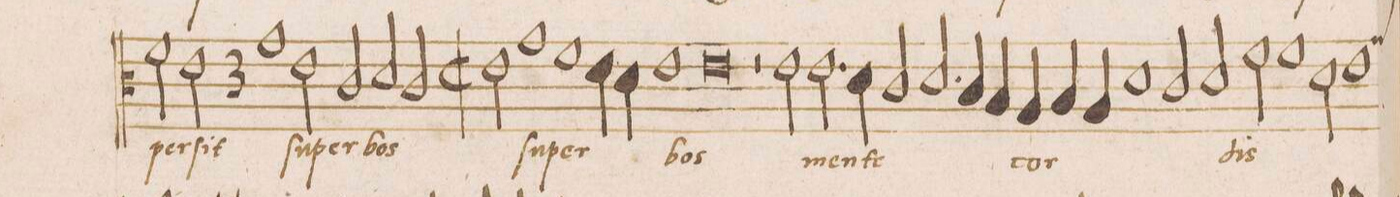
**kern	**text
*I"ALTVS	*
*clefC3	*
*k[]	*
*met(c|)	*
*M2/1	*
2f\	-per-
2e\	-ſit
=102	=102
3%2g	ſu-
3e\	-per-
3c/	.
3d/	-bos
3c/	.
=103	=103
2e\	ſu-
1g	-per-
1f	.
=104	=104
4e\	.
4d\	.
1e	.
=105	=105
0e	-bos
=106	=106
2r	.
2e\	men-
2.e\	-te
4d\	.
=107	=107
2c/	.
2.d/	.
4c/	.
4B/	.
4A/	cor-
=108	=108
4B/	.
4A/	.
1d	.
2c/	.
=109	=109
2d/	-dis
2f\	.
1f	.
=110	=110
2d\	.
*custos:g	*
1e	.
*-	*-
